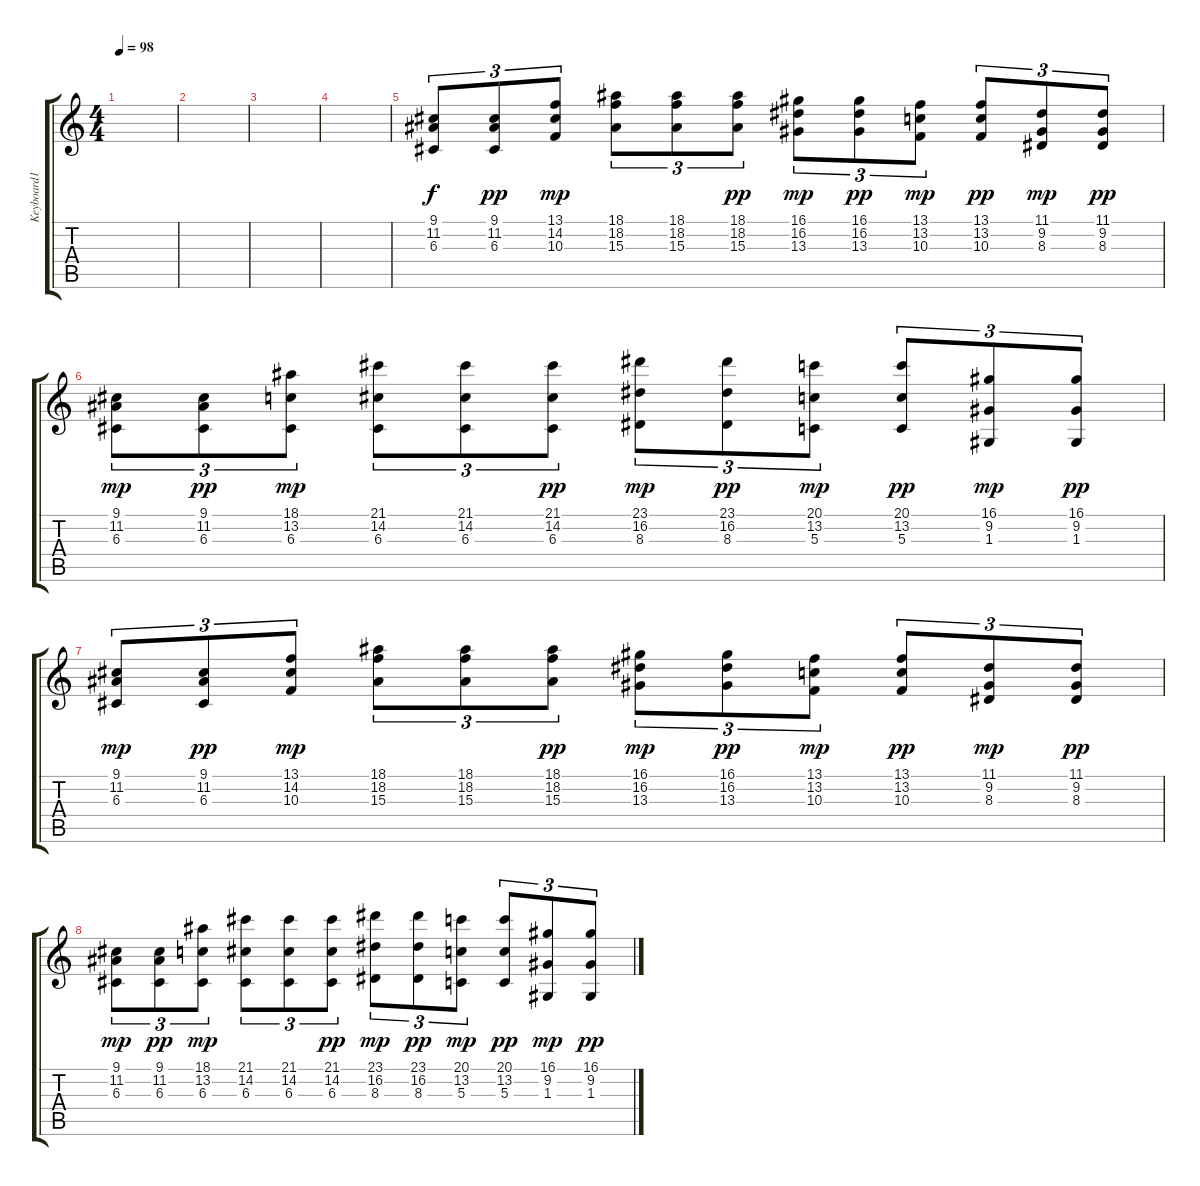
\track ("Keyboard1" "Keyboard1") {instrument brasssection}
\staff {score tabs}
\tuning (E4 B3 G3 D3 A2 E2) {hide}
\ts (4 4)
\tempo 98
\clef g2
\ks c
|
|
|
|
(9.1 11.2 6.3).8{tu (3 2) volume 10} (9.1 11.2 6.3).8{tu (3 2) dy pp} (13.1 14.2 10.3).8{tu (3 2) dy mp} (18.1 18.2 15.3).8{tu (3 2)} (18.1 18.2 15.3).8{tu (3 2)} (18.1 18.2 15.3).8{tu (3 2) dy pp} (16.1 16.2 13.3).8{tu (3 2) dy mp} (16.1 16.2 13.3).8{tu (3 2) dy pp} (13.1 13.2 10.3).8{tu (3 2) dy mp} (13.1 13.2 10.3).8{tu (3 2) dy pp} (11.1 9.2 8.3).8{tu (3 2) dy mp} (11.1 9.2 8.3).8{tu (3 2) dy pp} |
(9.1 11.2 6.3).8{tu (3 2) dy mp volume 11} (9.1 11.2 6.3).8{tu (3 2) dy pp} (18.1 13.2 6.3).8{tu (3 2) dy mp} (21.1 14.2 6.3).8{tu (3 2)} (21.1 14.2 6.3).8{tu (3 2)} (21.1 14.2 6.3).8{tu (3 2) dy pp} (23.1 16.2 8.3).8{tu (3 2) dy mp} (23.1 16.2 8.3).8{tu (3 2) dy pp} (20.1 13.2 5.3).8{tu (3 2) dy mp} (20.1 13.2 5.3).8{tu (3 2) dy pp} (16.1 9.2 1.3).8{tu (3 2) dy mp} (16.1 9.2 1.3).8{tu (3 2) dy pp} |
(9.1 11.2 6.3).8{tu (3 2) dy mp volume 11} (9.1 11.2 6.3).8{tu (3 2) dy pp} (13.1 14.2 10.3).8{tu (3 2) dy mp} (18.1 18.2 15.3).8{tu (3 2)} (18.1 18.2 15.3).8{tu (3 2)} (18.1 18.2 15.3).8{tu (3 2) dy pp} (16.1 16.2 13.3).8{tu (3 2) dy mp} (16.1 16.2 13.3).8{tu (3 2) dy pp} (13.1 13.2 10.3).8{tu (3 2) dy mp} (13.1 13.2 10.3).8{tu (3 2) dy pp} (11.1 9.2 8.3).8{tu (3 2) dy mp} (11.1 9.2 8.3).8{tu (3 2) dy pp} |
(9.1 11.2 6.3).8{tu (3 2) dy mp volume 11} (9.1 11.2 6.3).8{tu (3 2) dy pp} (18.1 13.2 6.3).8{tu (3 2) dy mp} (21.1 14.2 6.3).8{tu (3 2)} (21.1 14.2 6.3).8{tu (3 2)} (21.1 14.2 6.3).8{tu (3 2) dy pp} (23.1 16.2 8.3).8{tu (3 2) dy mp} (23.1 16.2 8.3).8{tu (3 2) dy pp} (20.1 13.2 5.3).8{tu (3 2) dy mp} (20.1 13.2 5.3).8{tu (3 2) dy pp} (16.1 9.2 1.3).8{tu (3 2) dy mp} (16.1 9.2 1.3).8{tu (3 2) dy pp}
